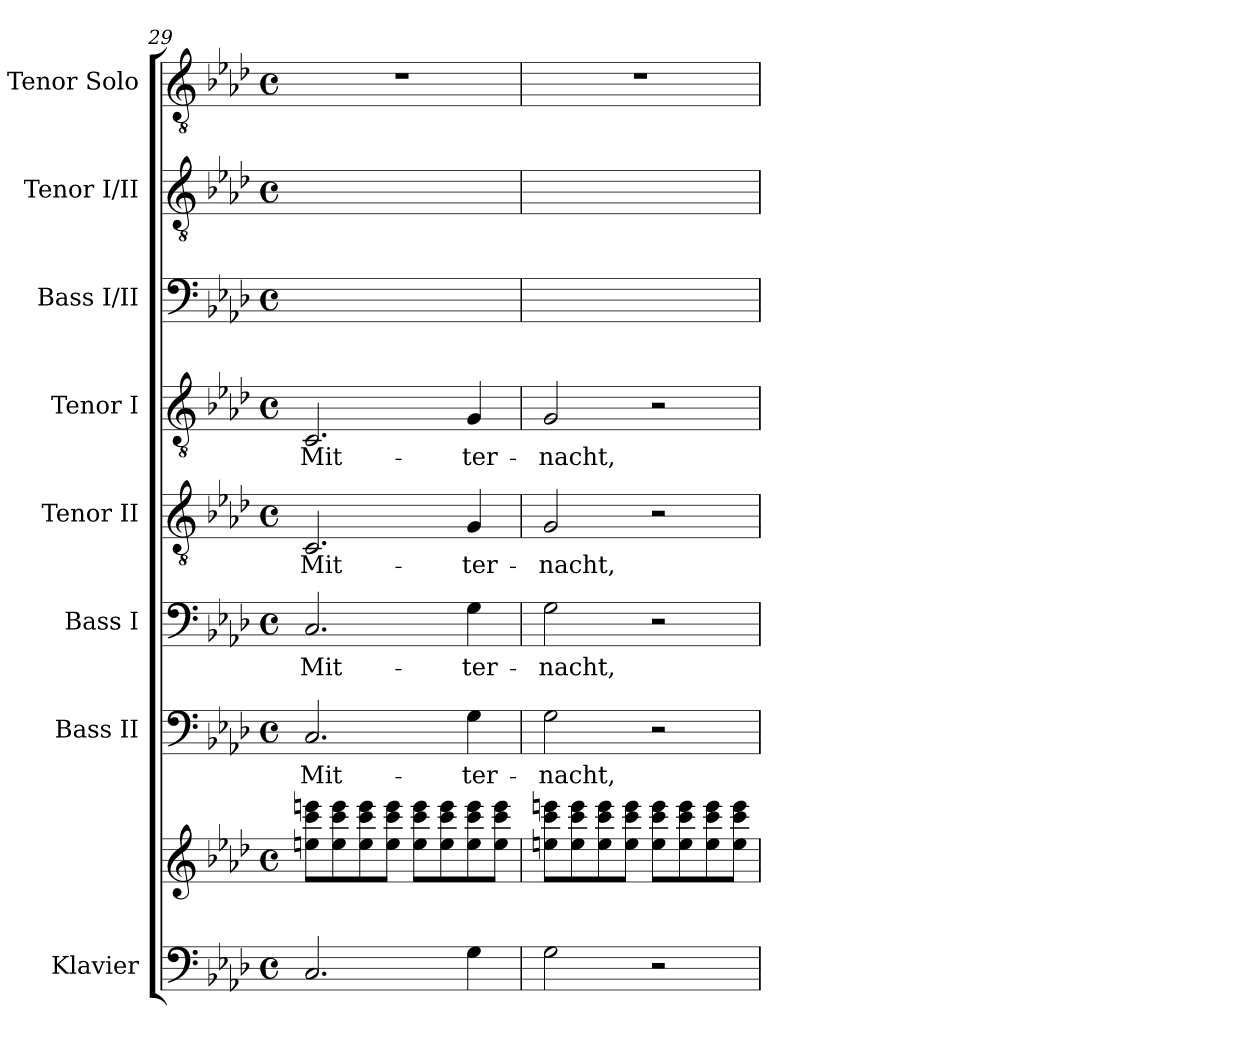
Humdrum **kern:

**kern	**kern	**kern	**text	**kern	**text	**kern	**text	**kern	**text	**kern	**text	**kern	**text	**kern
*part8	*part8	*part7	*part7	*part6	*part6	*part5	*part5	*part4	*part4	*part3	*part3	*part2	*part2	*part1
*staff9	*staff8	*staff7	*staff7	*staff6	*staff6	*staff5	*staff5	*staff4	*staff4	*staff3	*staff3	*staff2	*staff2	*staff1
*I"Klavier	*	*I"Bass II	*	*I"Bass I	*	*I"Tenor II	*	*I"Tenor I	*	*I"Bass I/II	*	*I"Tenor I/II	*	*I"Tenor Solo
*I'Klav.	*	*I'B.	*	*I'B.	*	*I'T.	*	*I'T.	*	*I'B.	*	*I'T.	*	*I'T. Solo
*clefF4	*clefG2	*clefF4	*	*clefF4	*	*clefGv2	*	*clefGv2	*	*clefF4	*	*clefGv2	*	*clefGv2
*	*	*	*	*	*	*ITrd7c12	*	*ITrd7c12	*	*	*	*ITrd7c12	*	*ITrd7c12
*k[b-e-a-d-]	*k[b-e-a-d-]	*k[b-e-a-d-]	*	*k[b-e-a-d-]	*	*k[b-e-a-d-]	*	*k[b-e-a-d-]	*	*k[b-e-a-d-]	*	*k[b-e-a-d-]	*	*k[b-e-a-d-]
*A-:	*A-:	*A-:	*	*A-:	*	*A-:	*	*A-:	*	*A-:	*	*A-:	*	*A-:
*M4/4	*M4/4	*M4/4	*	*M4/4	*	*M4/4	*	*M4/4	*	*M4/4	*	*M4/4	*	*M4/4
*met(c)	*met(c)	*met(c)	*	*met(c)	*	*met(c)	*	*met(c)	*	*met(c)	*	*met(c)	*	*met(c)
=29	=29	=29	=29	=29	=29	=29	=29	=29	=29	=29	=29	=29	=29	=29
!	!	!	!LO:LY:b:color=#000000	!	!	!	!	!	!	!	!	!	!	!
!	!	!	!	!	!LO:LY:b:color=#000000	!	!	!	!	!	!	!	!	!
!	!	!	!	!	!	!	!LO:LY:b:color=#000000	!	!	!	!	!	!	!
!	!	!	!	!	!	!	!	!	!LO:LY:b:color=#000000	!	!	!	!	!
!	!	!	!	!	!	!	!	!	!	!	!LO:LY:b:color=#000000	!	!	!
*	*	*	*	*	*	*	*	*	*	*^	*	*	*	*
!	!	!	!	!	!	!	!	!	!	!	!	!	!	!LO:LY:b:color=#000000	!
*	*	*	*	*	*	*	*	*	*	*	*	*	*^	*	*
2.Ci/	8eeni\ 8ccci 8eeeniL	2.Ci/	Mit-	2.Ci/	Mit-	2.CCi/	Mit-	2.CCi/	Mit-	2.Ci/yy	2.Ci\yy	Mit-	2.CCi/yy	2.CCi\yy	Mit-	1r
.	8eei\ 8ccci 8eeei	.	.	.	.	.	.	.	.	.	.	.	.	.	.	.
.	8eei\ 8ccci 8eeei	.	.	.	.	.	.	.	.	.	.	.	.	.	.	.
.	8eei\ 8ccci 8eeeiJ	.	.	.	.	.	.	.	.	.	.	.	.	.	.	.
.	8eei\ 8ccci 8eeeiL	.	.	.	.	.	.	.	.	.	.	.	.	.	.	.
.	8eei\ 8ccci 8eeei	.	.	.	.	.	.	.	.	.	.	.	.	.	.	.
!	!	!	!LO:LY:b:color=#000000	!	!	!	!	!	!	!	!	!	!	!	!	!
!	!	!	!	!	!LO:LY:b:color=#000000	!	!	!	!	!	!	!	!	!	!	!
!	!	!	!	!	!	!	!LO:LY:b:color=#000000	!	!	!	!	!	!	!	!	!
!	!	!	!	!	!	!	!	!	!LO:LY:b:color=#000000	!	!	!	!	!	!	!
!	!	!	!	!	!	!	!	!	!	!	!	!LO:LY:b:color=#000000	!	!	!	!
!	!	!	!	!	!	!	!	!	!	!	!	!	!	!	!LO:LY:b:color=#000000	!
4Gi\	8eei\ 8ccci 8eeei	4Gi\	-ter-	4Gi\	-ter-	4GGi/	-ter-	4GGi/	-ter-	4Gi/yy	4Gi\yy	-ter-	4GGi/yy	4GGi\yy	-ter-	.
.	8eei\ 8ccci 8eeeiJ	.	.	.	.	.	.	.	.	.	.	.	.	.	.	.
=30	=30	=30	=30	=30	=30	=30	=30	=30	=30	=30	=30	=30	=30	=30	=30	=30
!	!	!	!LO:LY:b:color=#000000	!	!	!	!	!	!	!	!	!	!	!	!	!
!	!	!	!	!	!LO:LY:b:color=#000000	!	!	!	!	!	!	!	!	!	!	!
!	!	!	!	!	!	!	!LO:LY:b:color=#000000	!	!	!	!	!	!	!	!	!
!	!	!	!	!	!	!	!	!	!LO:LY:b:color=#000000	!	!	!	!	!	!	!
!	!	!	!	!	!	!	!	!	!	!	!	!LO:LY:b:color=#000000	!	!	!	!
!	!	!	!	!	!	!	!	!	!	!	!	!	!	!	!LO:LY:b:color=#000000	!
2Gi\	8eeni\ 8ccci 8eeeniL	2Gi\	-nacht,	2Gi\	-nacht,	2GGi/	-nacht,	2GGi/	-nacht,	2Gi/yy	2Gi\yy	-nacht,	2GGi/yy	2GGi\yy	-nacht,	1r
.	8eei\ 8ccci 8eeei	.	.	.	.	.	.	.	.	.	.	.	.	.	.	.
.	8eei\ 8ccci 8eeei	.	.	.	.	.	.	.	.	.	.	.	.	.	.	.
.	8eei\ 8ccci 8eeeiJ	.	.	.	.	.	.	.	.	.	.	.	.	.	.	.
2r	8eei\ 8ccci 8eeeiL	2r	.	2r	.	2r	.	2r	.	2ryy	2ryy	.	2ryy	2ryy	.	.
.	8eei\ 8ccci 8eeei	.	.	.	.	.	.	.	.	.	.	.	.	.	.	.
.	8eei\ 8ccci 8eeei	.	.	.	.	.	.	.	.	.	.	.	.	.	.	.
.	8eei\ 8ccci 8eeeiJ	.	.	.	.	.	.	.	.	.	.	.	.	.	.	.
*	*	*	*	*	*	*	*	*	*	*v	*v	*	*	*	*	*
*	*	*	*	*	*	*	*	*	*	*	*	*v	*v	*	*
=	=	=	=	=	=	=	=	=	=	=	=	=	=	=
*-	*-	*-	*-	*-	*-	*-	*-	*-	*-	*-	*-	*-	*-	*-
